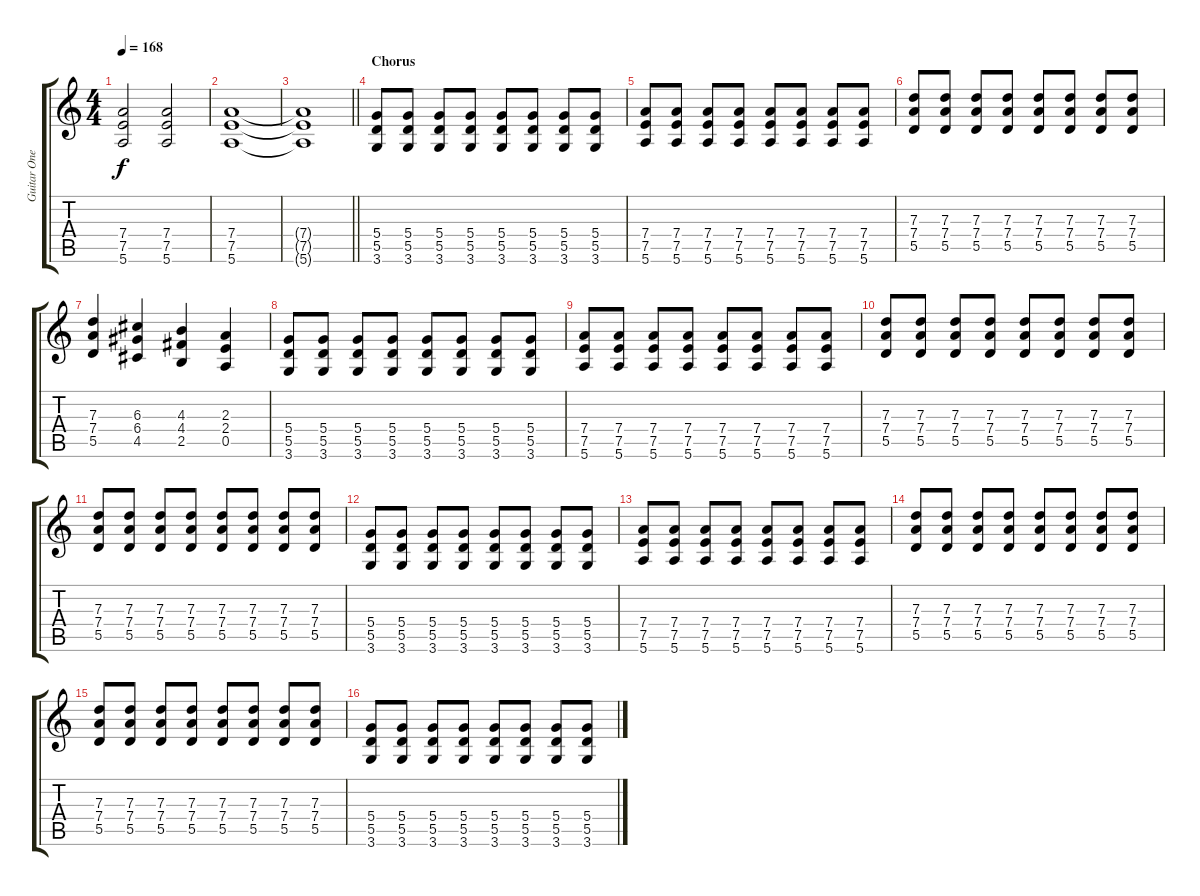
\track ("Guitar One" "Guitar One") {instrument distortionguitar}
\staff {score tabs}
\tuning (E4 B3 G3 D3 A2 E2) {hide}
\ts (4 4)
\tempo 168
\clef g2
\ks c
(7.4 7.5 5.6).2{dy f} (7.4 7.5 5.6).2 |
(7.4 7.5 5.6).1 |
\barLineRight lightlight
(7.4{t} 7.5{t} 5.6{t}).1 |
\section ("" "Chorus")
(5.4 5.5 3.6).8 (5.4 5.5 3.6).8 (5.4 5.5 3.6).8 (5.4 5.5 3.6).8 (5.4 5.5 3.6).8 (5.4 5.5 3.6).8 (5.4 5.5 3.6).8 (5.4 5.5 3.6).8 |
(7.4 7.5 5.6).8 (7.4 7.5 5.6).8 (7.4 7.5 5.6).8 (7.4 7.5 5.6).8 (7.4 7.5 5.6).8 (7.4 7.5 5.6).8 (7.4 7.5 5.6).8 (7.4 7.5 5.6).8 |
(7.3 7.4 5.5).8 (7.3 7.4 5.5).8 (7.3 7.4 5.5).8 (7.3 7.4 5.5).8 (7.3 7.4 5.5).8 (7.3 7.4 5.5).8 (7.3 7.4 5.5).8 (7.3 7.4 5.5).8 |
(7.3 7.4 5.5).4 (6.3 6.4 4.5).4 (4.3 4.4 2.5).4 (2.3 2.4 0.5).4 |
(5.4 5.5 3.6).8 (5.4 5.5 3.6).8 (5.4 5.5 3.6).8 (5.4 5.5 3.6).8 (5.4 5.5 3.6).8 (5.4 5.5 3.6).8 (5.4 5.5 3.6).8 (5.4 5.5 3.6).8 |
(7.4 7.5 5.6).8 (7.4 7.5 5.6).8 (7.4 7.5 5.6).8 (7.4 7.5 5.6).8 (7.4 7.5 5.6).8 (7.4 7.5 5.6).8 (7.4 7.5 5.6).8 (7.4 7.5 5.6).8 |
(7.3 7.4 5.5).8 (7.3 7.4 5.5).8 (7.3 7.4 5.5).8 (7.3 7.4 5.5).8 (7.3 7.4 5.5).8 (7.3 7.4 5.5).8 (7.3 7.4 5.5).8 (7.3 7.4 5.5).8 |
(7.3 7.4 5.5).8 (7.3 7.4 5.5).8 (7.3 7.4 5.5).8 (7.3 7.4 5.5).8 (7.3 7.4 5.5).8 (7.3 7.4 5.5).8 (7.3 7.4 5.5).8 (7.3 7.4 5.5).8 |
(5.4 5.5 3.6).8 (5.4 5.5 3.6).8 (5.4 5.5 3.6).8 (5.4 5.5 3.6).8 (5.4 5.5 3.6).8 (5.4 5.5 3.6).8 (5.4 5.5 3.6).8 (5.4 5.5 3.6).8 |
(7.4 7.5 5.6).8 (7.4 7.5 5.6).8 (7.4 7.5 5.6).8 (7.4 7.5 5.6).8 (7.4 7.5 5.6).8 (7.4 7.5 5.6).8 (7.4 7.5 5.6).8 (7.4 7.5 5.6).8 |
(7.3 7.4 5.5).8 (7.3 7.4 5.5).8 (7.3 7.4 5.5).8 (7.3 7.4 5.5).8 (7.3 7.4 5.5).8 (7.3 7.4 5.5).8 (7.3 7.4 5.5).8 (7.3 7.4 5.5).8 |
(7.3 7.4 5.5).8 (7.3 7.4 5.5).8 (7.3 7.4 5.5).8 (7.3 7.4 5.5).8 (7.3 7.4 5.5).8 (7.3 7.4 5.5).8 (7.3 7.4 5.5).8 (7.3 7.4 5.5).8 |
(5.4 5.5 3.6).8 (5.4 5.5 3.6).8 (5.4 5.5 3.6).8 (5.4 5.5 3.6).8 (5.4 5.5 3.6).8 (5.4 5.5 3.6).8 (5.4 5.5 3.6).8 (5.4 5.5 3.6).8
